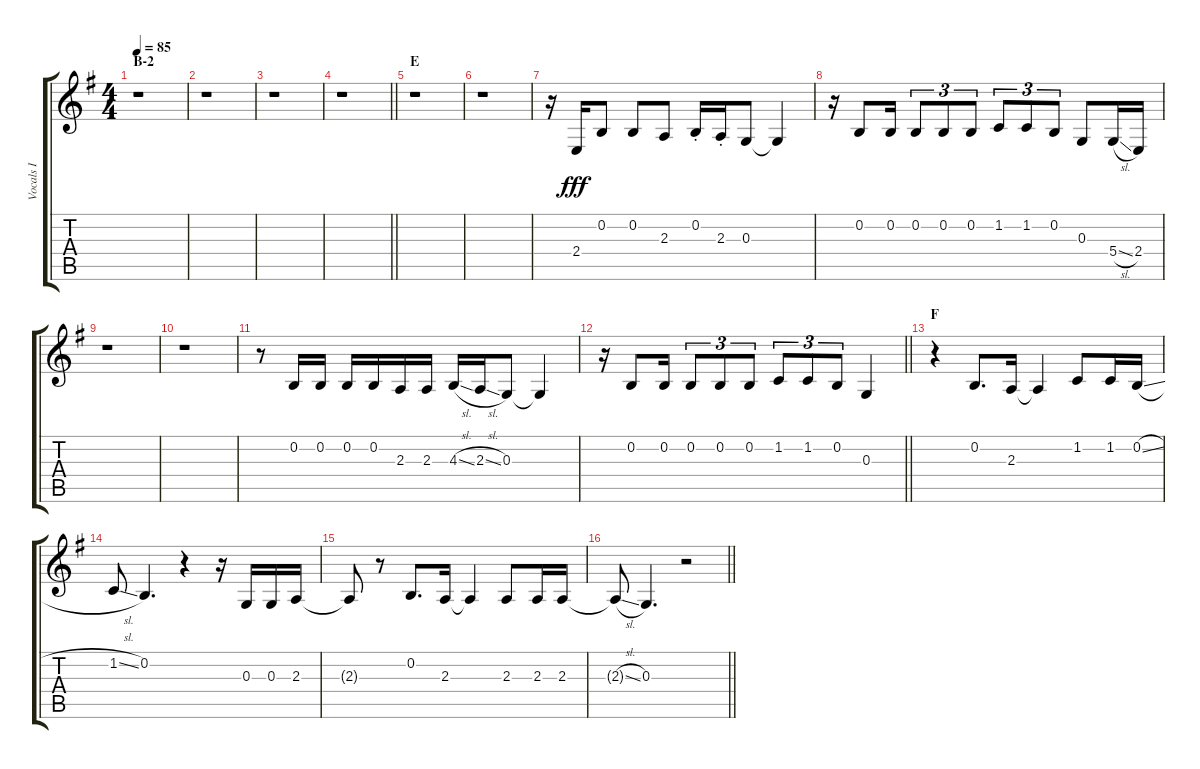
\track ("Vocals I" "Vocals I") {instrument voiceoohs}
\staff {score tabs}
\tuning (E4 B3 G3 D3 A2 E2) {hide}
\ts (4 4)
\section ("" "B-2")
\tempo 85
\clef g2
\ks g
r.1{dy fff} |
r.1 |
r.1 |
\barLineRight lightlight
r.1 |
\section ("" "E")
r.1 |
r.1 |
r.16 2.4.16 0.2.8 0.2.8 2.3.8 0.2{st}.16 2.3{st}.16 0.3.8 0.3{t}.4 |
r.16 0.2.8 0.2.16 0.2.8{tu (3 2)} 0.2.8{tu (3 2)} 0.2.8{tu (3 2)} 1.2.8{tu (3 2)} 1.2.8{tu (3 2)} 0.2.8{tu (3 2)} 0.3.8 5.4{sl}.16 2.4.16 |
r.1 |
r.1 |
r.8 0.2.16 0.2.16 0.2.16 0.2.16 2.3.16 2.3.16 4.3{sl}.16 2.3{sl}.16 0.3.8 0.3{t}.4 |
\barLineRight lightlight
r.16 0.2.8 0.2.16 0.2.8{tu (3 2)} 0.2.8{tu (3 2)} 0.2.8{tu (3 2)} 1.2.8{tu (3 2)} 1.2.8{tu (3 2)} 0.2.8{tu (3 2)} 0.3.4 |
\section ("" "F")
r.4 0.2.8{d} 2.3.16 2.3{t}.4 1.2.8 1.2.16 0.2{sl}.16 |
1.2{sl}.8 0.2.4{d} r.4 r.16 0.3.16 0.3.16 2.3.16 |
2.3{t}.8 r.8 0.2.8{d} 2.3.16 2.3{t}.4 2.3.8 2.3.16 2.3.16 |
\barLineRight lightlight
2.3{sl t}.8 0.3.4{d} r.2
